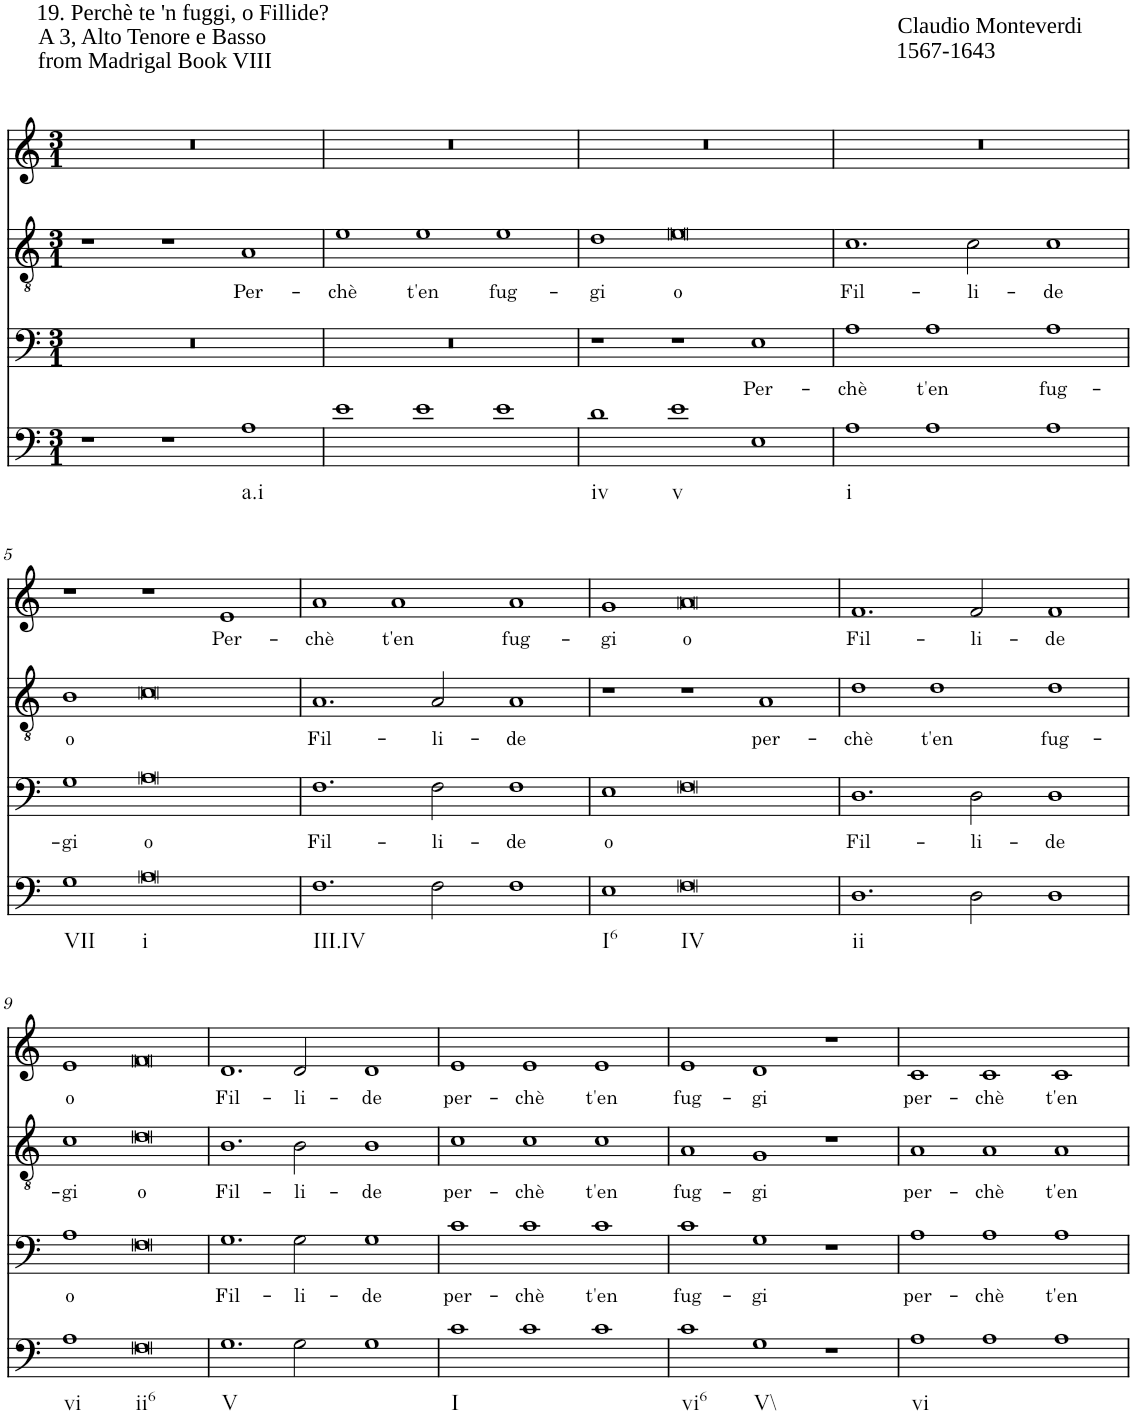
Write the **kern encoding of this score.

**kern	**kern	**text	**kern	**text	**kern	**text
*part4	*part3	*part3	*part2	*part2	*part1	*part1
*staff4	*staff3	*staff3	*staff2	*staff2	*staff1	*staff1
*I"unbenannt4	*I"unbenannt3	*	*I"unbenannt2	*	*I"unbenannt1	*
*clefF4	*clefF4	*	*clefGv2	*	*clefG2	*
*k[]	*k[]	*	*k[]	*	*k[]	*
*M3/1	*M3/1	*	*M3/1	*	*M3/1	*
=1	=1	=1	=1	=1	=1	=1
!	!	!	!	!	!LO:TX:a:t=19. Perchè te 'n fuggi, o Fillide?	!
!	!	!	!	!	!LO:TX:a:t=A 3, Alto Tenore e Basso	!
!	!	!	!	!	!LO:TX:a:t=from Madrigal Book VIII	!
!	!	!	!	!	!LO:TX:a:t=Claudio Monteverdi	!
!	!	!	!	!	!LO:TX:a:t=1567-1643	!
1r	0.r	.	1r	.	0.r	.
1r	.	.	1r	.	.	.
!LO:TX:b:t=a.i	!	!	!	!	!	!
!	!	!	!	!LO:LY:b	!	!
1A	.	.	1A	Per-	.	.
=2	=2	=2	=2	=2	=2	=2
!	!	!	!	!LO:LY:b	!	!
1e	0.r	.	1e	chè	0.r	.
!	!	!	!	!LO:LY:b	!	!
1e	.	.	1e	t'en	.	.
!	!	!	!	!LO:LY:b	!	!
1e	.	.	1e	fug-	.	.
=3	=3	=3	=3	=3	=3	=3
!LO:TX:b:t=iv	!	!	!	!	!	!
!	!	!	!	!LO:LY:b	!	!
1d	1r	.	1d	gi	0.r	.
!LO:TX:b:t=v	!	!	!	!	!	!
!	!	!	!	!LO:LY:b	!	!
1e	1r	.	0e	o	.	.
!	!	!LO:LY:b	!	!	!	!
1E	1E	Per-	.	.	.	.
=4	=4	=4	=4	=4	=4	=4
!LO:TX:b:t=i	!	!	!	!	!	!
!	!	!LO:LY:b	!	!LO:LY:b	!	!
1A	1A	chè	1.c	Fil-	0.r	.
!	!	!LO:LY:b	!	!	!	!
1A	1A	t'en	.	.	.	.
!	!	!	!	!LO:LY:b	!	!
.	.	.	2c\	li-	.	.
!	!	!LO:LY:b	!	!LO:LY:b	!	!
1A	1A	fug-	1c	de	.	.
!!LO:LB:g=z
=5	=5	=5	=5	=5	=5	=5
!LO:TX:b:t=VII	!	!	!	!	!	!
!	!	!LO:LY:b	!	!LO:LY:b	!	!
1G	1G	gi	1B	o	1r	.
!LO:TX:b:t=i	!	!	!	!	!	!
!	!	!LO:LY:b	!	!	!	!
0A	0A	o	0c	.	1r	.
!	!	!	!	!	!	!LO:LY:b
.	.	.	.	.	1e	Per-
=6	=6	=6	=6	=6	=6	=6
!LO:TX:b:t=III.IV	!	!	!	!	!	!
!	!	!LO:LY:b	!	!LO:LY:b	!	!LO:LY:b
1.F	1.F	Fil-	1.A	Fil-	1a	chè
!	!	!	!	!	!	!LO:LY:b
.	.	.	.	.	1a	t'en
!	!	!LO:LY:b	!	!LO:LY:b	!	!
2F\	2F\	li-	2A/	li-	.	.
!	!	!LO:LY:b	!	!LO:LY:b	!	!LO:LY:b
1F	1F	de	1A	de	1a	fug-
=7	=7	=7	=7	=7	=7	=7
!LO:TX:b:t=I6	!	!	!	!	!	!
!	!	!LO:LY:b	!	!	!	!LO:LY:b
1E	1E	o	1r	.	1g	gi
!LO:TX:b:t=IV	!	!	!	!	!	!
!	!	!	!	!	!	!LO:LY:b
0F	0F	.	1r	.	0a	o
!	!	!	!	!LO:LY:b	!	!
.	.	.	1A	per-	.	.
=8	=8	=8	=8	=8	=8	=8
!LO:TX:b:t=ii	!	!	!	!	!	!
!	!	!LO:LY:b	!	!LO:LY:b	!	!LO:LY:b
1.D	1.D	Fil-	1d	chè	1.f	Fil-
!	!	!	!	!LO:LY:b	!	!
.	.	.	1d	t'en	.	.
!	!	!LO:LY:b	!	!	!	!LO:LY:b
2D\	2D\	li-	.	.	2f/	li-
!	!	!LO:LY:b	!	!LO:LY:b	!	!LO:LY:b
1D	1D	de	1d	fug-	1f	de
!!LO:LB:g=z
=9	=9	=9	=9	=9	=9	=9
!LO:TX:b:t=vi	!	!	!	!	!	!
!	!	!LO:LY:b	!	!LO:LY:b	!	!LO:LY:b
1A	1A	o	1c	gi	1e	o
!LO:TX:b:t=ii6	!	!	!	!	!	!
!	!	!	!	!LO:LY:b	!	!
0F	0F	.	0d	o	0f	.
=10	=10	=10	=10	=10	=10	=10
!LO:TX:b:t=V	!	!	!	!	!	!
!	!	!LO:LY:b	!	!LO:LY:b	!	!LO:LY:b
1.G	1.G	Fil-	1.B	Fil-	1.d	Fil-
!	!	!LO:LY:b	!	!LO:LY:b	!	!LO:LY:b
2G\	2G\	li-	2B\	li-	2d/	li-
!	!	!LO:LY:b	!	!LO:LY:b	!	!LO:LY:b
1G	1G	de	1B	de	1d	de
=11	=11	=11	=11	=11	=11	=11
!LO:TX:b:t=I	!	!	!	!	!	!
!	!	!LO:LY:b	!	!LO:LY:b	!	!LO:LY:b
1c	1c	per-	1c	per-	1e	per-
!	!	!LO:LY:b	!	!LO:LY:b	!	!LO:LY:b
1c	1c	chè	1c	chè	1e	chè
!	!	!LO:LY:b	!	!LO:LY:b	!	!LO:LY:b
1c	1c	t'en	1c	t'en	1e	t'en
=12	=12	=12	=12	=12	=12	=12
!LO:TX:b:t=vi6	!	!	!	!	!	!
!	!	!LO:LY:b	!	!LO:LY:b	!	!LO:LY:b
1c	1c	fug-	1A	fug-	1e	fug-
!LO:TX:b:t=V\\	!	!	!	!	!	!
!	!	!LO:LY:b	!	!LO:LY:b	!	!LO:LY:b
1G	1G	gi	1G	gi	1d	gi
1r	1r	.	1r	.	1r	.
=13	=13	=13	=13	=13	=13	=13
!LO:TX:b:t=vi	!	!	!	!	!	!
!	!	!LO:LY:b	!	!LO:LY:b	!	!LO:LY:b
1A	1A	per-	1A	per-	1c	per-
!	!	!LO:LY:b	!	!LO:LY:b	!	!LO:LY:b
1A	1A	chè	1A	chè	1c	chè
!	!	!LO:LY:b	!	!LO:LY:b	!	!LO:LY:b
1A	1A	t'en	1A	t'en	1c	t'en
=	=	=	=	=	=	=
*-	*-	*-	*-	*-	*-	*-
